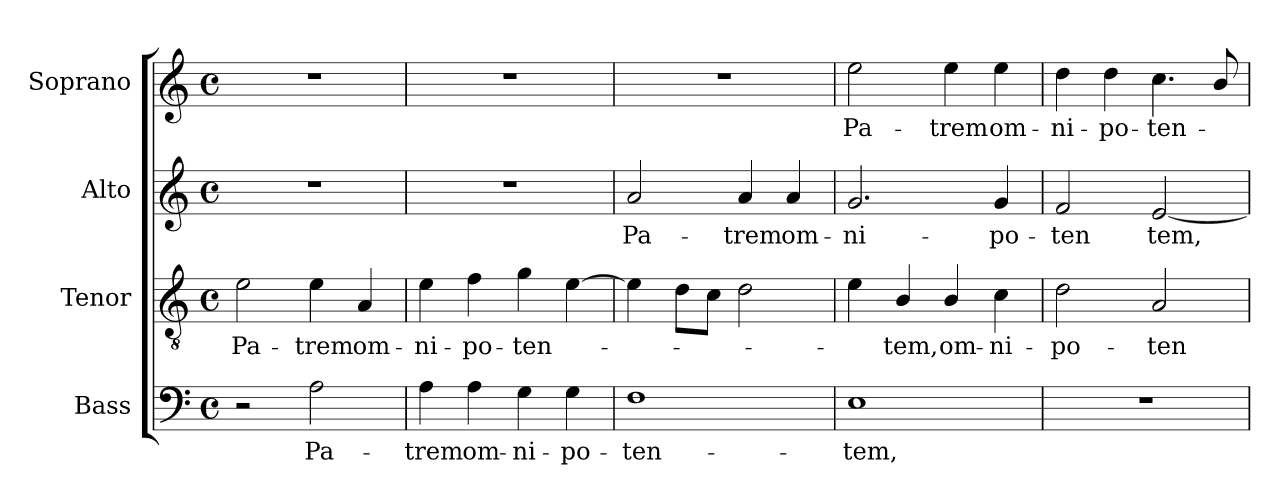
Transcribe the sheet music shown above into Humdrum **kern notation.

**kern	**text	**kern	**text	**kern	**text	**kern	**text
*part4	*part4	*part3	*part3	*part2	*part2	*part1	*part1
*staff4	*staff4	*staff3	*staff3	*staff2	*staff2	*staff1	*staff1
*I"Bass	*	*I"Tenor	*	*I"Alto	*	*I"Soprano	*
*I'B.	*	*I'T.	*	*I'A.	*	*I'S.	*
!!LO:PB:g=z
*clefF4	*	*clefGv2	*	*clefG2	*	*clefG2	*
*	*	*ITrd7c12	*	*	*	*	*
*k[]	*	*k[]	*	*k[]	*	*k[]	*
*C:	*	*C:	*	*C:	*	*C:	*
*M4/4	*	*M4/4	*	*M4/4	*	*M4/4	*
*met(c)	*	*met(c)	*	*met(c)	*	*met(c)	*
=1	=1	=1	=1	=1	=1	=1	=1
!	!	!	!LO:LY:b:color=#000000	!	!	!	!
2r	.	2Ei\	Pa-	1r	.	1r	.
!	!LO:LY:b:color=#000000	!	!	!	!	!	!
!	!	!	!LO:LY:b:color=#000000	!	!	!	!
2Ai\	Pa-	4Ei\	-trem	.	.	.	.
!	!	!	!LO:LY:b:color=#000000	!	!	!	!
.	.	4AAi/	om-	.	.	.	.
=2	=2	=2	=2	=2	=2	=2	=2
!	!LO:LY:b:color=#000000	!	!	!	!	!	!
!	!	!	!LO:LY:b:color=#000000	!	!	!	!
4Ai\	-trem	4Ei\	-ni-	1r	.	1r	.
!	!LO:LY:b:color=#000000	!	!	!	!	!	!
!	!	!	!LO:LY:b:color=#000000	!	!	!	!
4Ai\	om-	4Fi\	-po-	.	.	.	.
!	!LO:LY:b:color=#000000	!	!	!	!	!	!
!	!	!	!LO:LY:b:color=#000000	!	!	!	!
4Gi\	-ni-	4Gi\	-ten-	.	.	.	.
!	!LO:LY:b:color=#000000	!	!	!	!	!	!
4Gi\	-po-	[4Ei\	.	.	.	.	.
=3	=3	=3	=3	=3	=3	=3	=3
!	!LO:LY:b:color=#000000	!	!	!	!	!	!
!	!	!	!	!	!LO:LY:b:color=#000000	!	!
1Fi	-ten-	4Ei\]	.	2ai/	Pa-	1r	.
.	.	8Di\L	.	.	.	.	.
.	.	8Ci\J	.	.	.	.	.
!	!	!	!	!	!LO:LY:b:color=#000000	!	!
.	.	2Di\	.	4ai/	-trem	.	.
!	!	!	!	!	!LO:LY:b:color=#000000	!	!
.	.	.	.	4ai/	om-	.	.
=4	=4	=4	=4	=4	=4	=4	=4
!	!LO:LY:b:color=#000000	!	!	!	!	!	!
!	!	!	!	!	!LO:LY:b:color=#000000	!	!
!	!	!	!	!	!	!	!LO:LY:b:color=#000000
1Ei	-tem,	4Ei\	.	2.gi/	-ni-	2eei\	Pa-
!	!	!	!LO:LY:b:color=#000000	!	!	!	!
.	.	4BBi/	-tem,	.	.	.	.
!	!	!	!LO:LY:b:color=#000000	!	!	!	!
!	!	!	!	!	!	!	!LO:LY:b:color=#000000
.	.	4BBi/	om-	.	.	4eei\	-trem
!	!	!	!LO:LY:b:color=#000000	!	!	!	!
!	!	!	!	!	!LO:LY:b:color=#000000	!	!
!	!	!	!	!	!	!	!LO:LY:b:color=#000000
.	.	4Ci\	-ni-	4gi/	-po-	4eei\	om-
=5	=5	=5	=5	=5	=5	=5	=5
!	!	!	!LO:LY:b:color=#000000	!	!	!	!
!	!	!	!	!	!LO:LY:b:color=#000000	!	!
!	!	!	!	!	!	!	!LO:LY:b:color=#000000
1r	.	2Di\	-po-	2fi/	-ten	4ddi\	-ni-
!	!	!	!	!	!	!	!LO:LY:b:color=#000000
.	.	.	.	.	.	4ddi\	-po-
!	!	!	!LO:LY:b:color=#000000	!	!	!	!
!	!	!	!	!	!LO:LY:b:color=#000000	!	!
!	!	!	!	!	!	!	!LO:LY:b:color=#000000
.	.	2AAi/	-ten-	[2ei/	tem,	4.cci\	-ten-
.	.	.	.	.	.	8bi/	.
=	=	=	=	=	=	=	=
*-	*-	*-	*-	*-	*-	*-	*-
